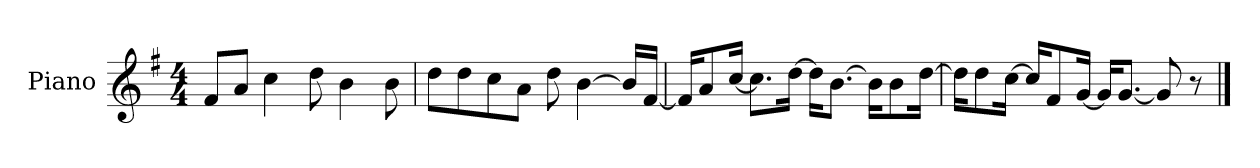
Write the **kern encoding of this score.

**kern
*part1
*staff1
*I"Piano
*I'P-no
*clefG2
*k[f#]
*M4/4
*MM90
=1
8f#/L
8a/J
4cc\
8dd\
4b\
8b\
=2
8dd\L
8dd\
8cc\
8a\J
8dd\
[4b\
16b/LL]
[16f#/JJ
=3
16f#/KL]
8a/
[16cc/Jk
8.cc\L]
[16dd\Jk
16dd\KL]
[8.b\J
16b\KL]
8b\
[16dd\Jk
=4
16dd\KL]
8dd\
[16cc\Jk
16cc/KL]
8f#/
[16g/Jk
16g/KL]
[8.g/J
8g/]
8r
==
*-
